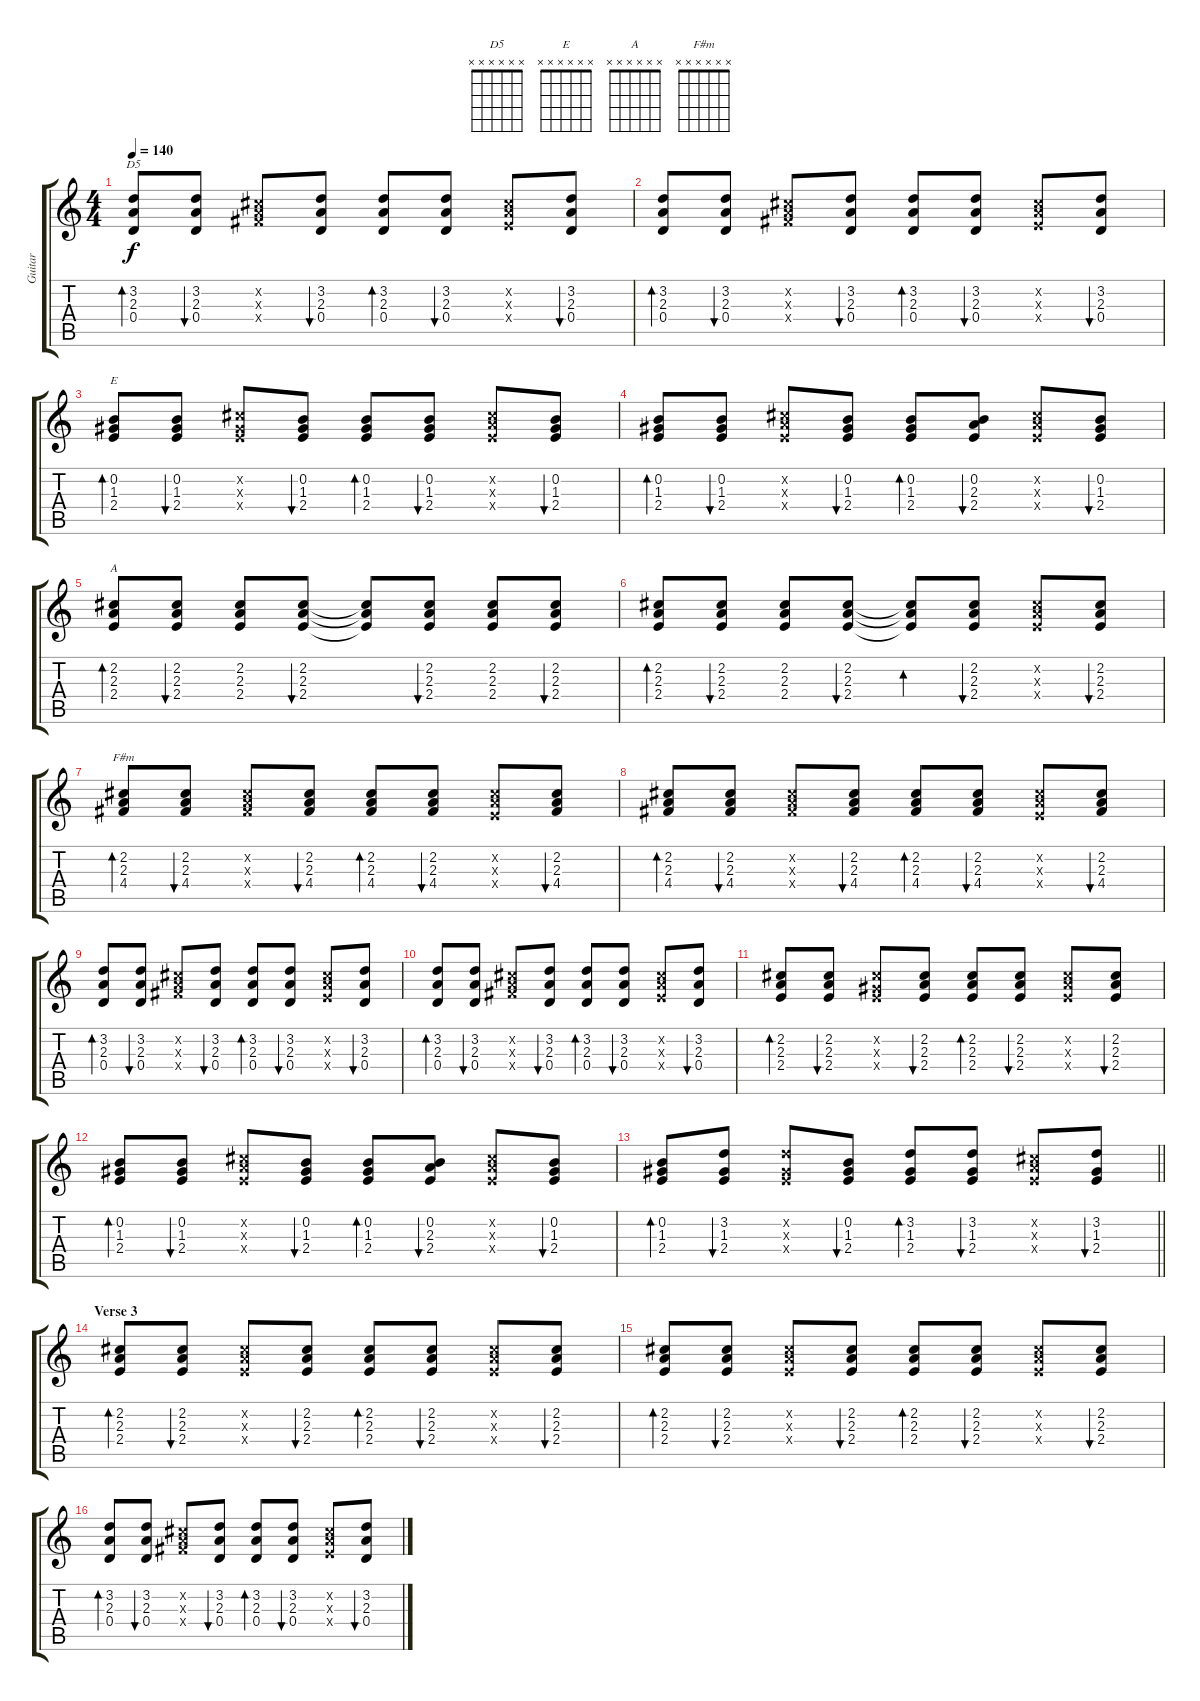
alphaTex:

\track ("Guitar" "Guitar") {instrument acousticguitarsteel}
\staff {score tabs}
\tuning (E4 B3 G3 D3 A2 E2) {hide}
\chord ("D5" x x x x x x)
\chord ("E" x x x x x x)
\chord ("A" x x x x x x)
\chord ("F#m" x x x x x x)
\ts (4 4)
\tempo 140
\clef g2
\ks c
(3.2 2.3 0.4).8{bd 60 ch "D5" dy f} (3.2 2.3 0.4).8{bu 60} (2.2{x} 2.3{x} 4.4{x}).8 (3.2 2.3 0.4).8{bu 60} (3.2 2.3 0.4).8{bd 60} (3.2 2.3 0.4).8{bu 60} (2.2{x} 2.3{x} 2.4{x}).8 (3.2 2.3 0.4).8{bu 60} |
(3.2 2.3 0.4).8{bd 60} (3.2 2.3 0.4).8{bu 60} (2.2{x} 2.3{x} 4.4{x}).8 (3.2 2.3 0.4).8{bu 60} (3.2 2.3 0.4).8{bd 60} (3.2 2.3 0.4).8{bu 60} (2.2{x} 2.3{x} 2.4{x}).8 (3.2 2.3 0.4).8{bu 60} |
(0.2 1.3 2.4).8{bd 60 ch "E"} (0.2 1.3 2.4).8{bu 60} (2.2{x} 1.3{x} 2.4{x}).8 (0.2 1.3 2.4).8{bu 60} (0.2 1.3 2.4).8{bd 60} (0.2 1.3 2.4).8{bu 60} (2.2{x} 2.3{x} 2.4{x}).8 (0.2 1.3 2.4).8{bu 60} |
(0.2 1.3 2.4).8{bd 60} (0.2 1.3 2.4).8{bu 60} (2.2{x} 2.3{x} 2.4{x}).8 (0.2 1.3 2.4).8{bu 60} (0.2 1.3 2.4).8{bd 60} (0.2 2.3 2.4).8{bu 60} (2.2{x} 2.3{x} 2.4{x}).8 (0.2 1.3 2.4).8{bu 60} |
(2.2 2.3 2.4).8{bd 60 ch "A"} (2.2 2.3 2.4).8{bu 60} (2.2 2.3 2.4).8 (2.2 2.3 2.4).8{bu 60} (2.2{t} 2.3{t} 2.4{t}).8 (2.2 2.3 2.4).8{bu 60} (2.2 2.3 2.4).8 (2.2 2.3 2.4).8{bu 60} |
(2.2 2.3 2.4).8{bd 60} (2.2 2.3 2.4).8{bu 60} (2.2 2.3 2.4).8 (2.2 2.3 2.4).8{bu 60} (2.2{t} 2.3{t} 2.4{t}).8{bd 60} (2.2 2.3 2.4).8{bu 60} (2.2{x} 2.3{x} 2.4{x}).8 (2.2 2.3 2.4).8{bu 60} |
(2.2 2.3 4.4).8{bd 60 ch "F#m"} (2.2 2.3 4.4).8{bu 60} (2.2{x} 2.3{x} 4.4{x}).8 (2.2 2.3 4.4).8{bu 60} (2.2 2.3 4.4).8{bd 60} (2.2 2.3 4.4).8{bu 60} (2.2{x} 2.3{x} 2.4{x}).8 (2.2 2.3 4.4).8{bu 60} |
(2.2 2.3 4.4).8{bd 60} (2.2 2.3 4.4).8{bu 60} (2.2{x} 2.3{x} 4.4{x}).8 (2.2 2.3 4.4).8{bu 60} (2.2 2.3 4.4).8{bd 60} (2.2 2.3 4.4).8{bu 60} (2.2{x} 2.3{x} 2.4{x}).8 (2.2 2.3 4.4).8{bu 60} |
(3.2 2.3 0.4).8{bd 60} (3.2 2.3 0.4).8{bu 60} (2.2{x} 2.3{x} 4.4{x}).8 (3.2 2.3 0.4).8{bu 60} (3.2 2.3 0.4).8{bd 60} (3.2 2.3 0.4).8{bu 60} (2.2{x} 2.3{x} 2.4{x}).8 (3.2 2.3 0.4).8{bu 60} |
(3.2 2.3 0.4).8{bd 60} (3.2 2.3 0.4).8{bu 60} (2.2{x} 2.3{x} 4.4{x}).8 (3.2 2.3 0.4).8{bu 60} (3.2 2.3 0.4).8{bd 60} (3.2 2.3 0.4).8{bu 60} (2.2{x} 2.3{x} 2.4{x}).8 (3.2 2.3 0.4).8{bu 60} |
(2.2 2.3 2.4).8{bd 60} (2.2 2.3 2.4).8{bu 60} (2.2{x} 1.3{x} 2.4{x}).8 (2.2 2.3 2.4).8{bu 60} (2.2 2.3 2.4).8{bd 60} (2.2 2.3 2.4).8{bu 60} (2.2{x} 2.3{x} 2.4{x}).8 (2.2 2.3 2.4).8{bu 60} |
(0.2 1.3 2.4).8{bd 60} (0.2 1.3 2.4).8{bu 60} (2.2{x} 2.3{x} 2.4{x}).8 (0.2 1.3 2.4).8{bu 60} (0.2 1.3 2.4).8{bd 60} (0.2 2.3 2.4).8{bu 60} (2.2{x} 2.3{x} 2.4{x}).8 (0.2 1.3 2.4).8{bu 60} |
\barLineRight lightlight
(0.2 1.3 2.4).8{bd 60} (3.2 1.3 2.4).8{bu 60} (3.2{x} 1.3{x} 2.4{x}).8 (0.2 1.3 2.4).8{bu 60} (3.2 1.3 2.4).8{bd 60} (3.2 1.3 2.4).8{bu 60} (2.2{x} 2.3{x} 2.4{x}).8 (3.2 1.3 2.4).8{bu 60} |
\section ("" "Verse 3")
(2.2 2.3 2.4).8{bd 60} (2.2 2.3 2.4).8{bu 60} (2.2{x} 2.3{x} 2.4{x}).8 (2.2 2.3 2.4).8{bu 60} (2.2 2.3 2.4).8{bd 60} (2.2 2.3 2.4).8{bu 60} (2.2{x} 2.3{x} 2.4{x}).8 (2.2 2.3 2.4).8{bu 60} |
(2.2 2.3 2.4).8{bd 60} (2.2 2.3 2.4).8{bu 60} (2.2{x} 2.3{x} 2.4{x}).8 (2.2 2.3 2.4).8{bu 60} (2.2 2.3 2.4).8{bd 60} (2.2 2.3 2.4).8{bu 60} (2.2{x} 2.3{x} 2.4{x}).8 (2.2 2.3 2.4).8{bu 60} |
(3.2 2.3 0.4).8{bd 60} (3.2 2.3 0.4).8{bu 60} (2.2{x} 2.3{x} 4.4{x}).8 (3.2 2.3 0.4).8{bu 60} (3.2 2.3 0.4).8{bd 60} (3.2 2.3 0.4).8{bu 60} (2.2{x} 2.3{x} 2.4{x}).8 (3.2 2.3 0.4).8{bu 60}
